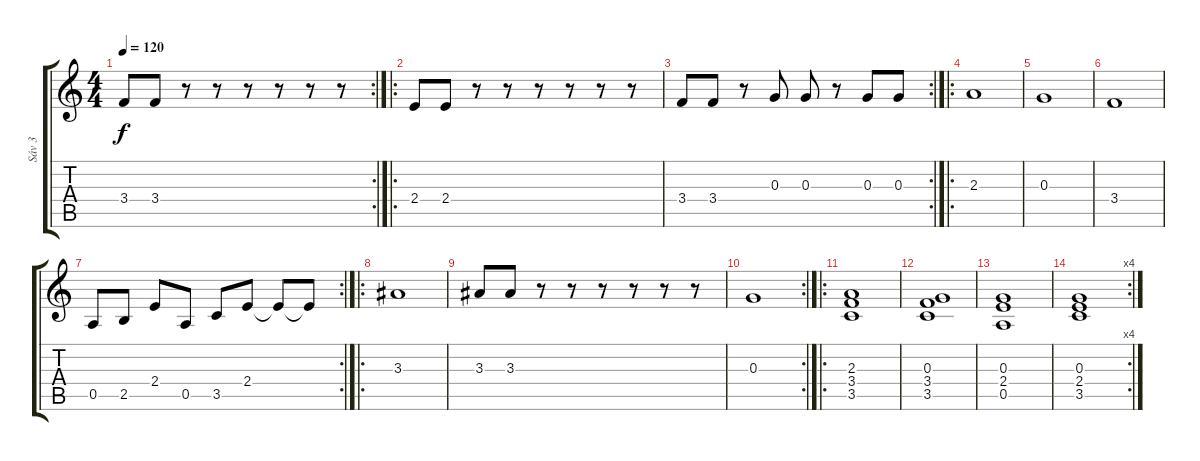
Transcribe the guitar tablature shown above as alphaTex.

\track ("Sáv 3" "Sáv 3") {instrument overdrivenguitar}
\staff {score tabs}
\tuning (E4 B3 G3 D3 A2 E2) {hide}
\rc 2
\ts (4 4)
\tempo 120
\clef g2
\ks c
3.4.8{dy f instrument overdrivenguitar} 3.4.8 r.8 r.8 r.8 r.8 r.8 r.8 |
\ro
2.4.8 2.4.8 r.8 r.8 r.8 r.8 r.8 r.8 |
\rc 2
3.4.8 3.4.8 r.8 0.3.8 0.3.8 r.8 0.3.8 0.3.8 |
\ro
2.3.1 |
0.3.1 |
3.4.1 |
\rc 2
0.5.8 2.5.8 2.4.8 0.5.8 3.5.8 2.4.8 2.4{t}.8 2.4{t}.8 |
\ro
3.3.1 |
3.3.8 3.3.8 r.8 r.8 r.8 r.8 r.8 r.8 |
\rc 2
0.3.1 |
\ro
(2.3 3.4 3.5).1 |
(0.3 3.4 3.5).1 |
(0.3 2.4 0.5).1 |
\rc 4
(0.3 2.4 3.5).1
